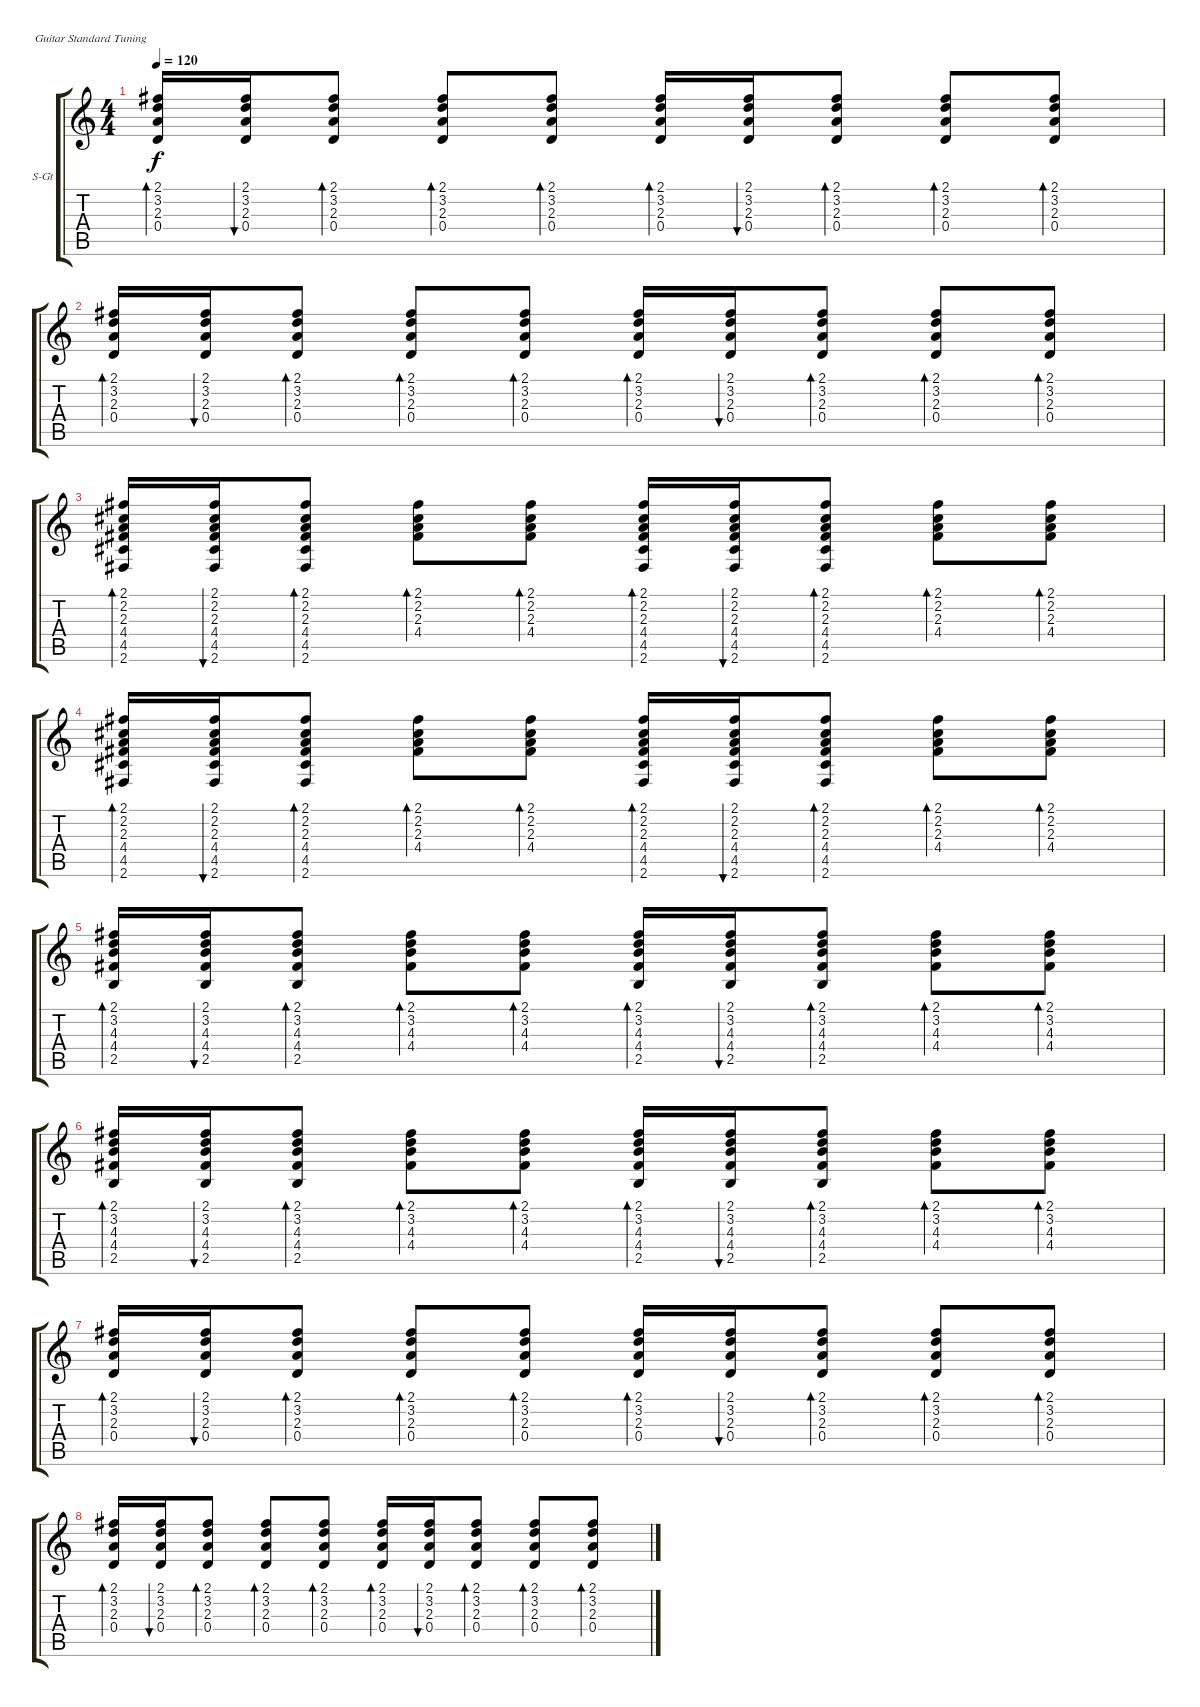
\defaultSystemsLayout 4
\bracketExtendMode groupsimilarinstruments
\firstSystemTrackNameOrientation horizontal
\otherSystemsTrackNameOrientation horizontal
\track ("В.Цой-Акустика" "S-Gt") {instrument acousticguitarsteel}
\staff {score tabs}
\tuning (E4 B3 G3 D3 A2 E2)
\ts (4 4)
\tempo 120
\clef g2
\ks c
(2.1 3.2 2.3 0.4).16{bd 30 dy f} (2.1 3.2 2.3 0.4).16{bu 30} (2.1 3.2 2.3 0.4).8{bd 30} (2.1 3.2 2.3 0.4).8{bd 30} (2.1 3.2 2.3 0.4).8{bd 30} (2.1 3.2 2.3 0.4).16{bd 30} (2.1 3.2 2.3 0.4).16{bu 30} (2.1 3.2 2.3 0.4).8{bd 30} (2.1 3.2 2.3 0.4).8{bd 30} (2.1 3.2 2.3 0.4).8{bd 30} |
(2.1 3.2 2.3 0.4).16{bd 30} (2.1 3.2 2.3 0.4).16{bu 30} (2.1 3.2 2.3 0.4).8{bd 30} (2.1 3.2 2.3 0.4).8{bd 30} (2.1 3.2 2.3 0.4).8{bd 30} (2.1 3.2 2.3 0.4).16{bd 30} (2.1 3.2 2.3 0.4).16{bu 30} (2.1 3.2 2.3 0.4).8{bd 30} (2.1 3.2 2.3 0.4).8{bd 30} (2.1 3.2 2.3 0.4).8{bd 30} |
(2.1 2.2 2.3 4.4 4.5 2.6).16{bd 30} (2.1 2.2 2.3 4.4 4.5 2.6).16{bu 30} (2.1 2.2 2.3 4.4 4.5 2.6).8{bd 30} (2.1 2.2 2.3 4.4).8{bd 30} (2.1 2.2 2.3 4.4).8{bd 30} (2.1 2.2 2.3 4.4 4.5 2.6).16{bd 30} (2.1 2.2 2.3 4.4 4.5 2.6).16{bu 30} (2.1 2.2 2.3 4.4 4.5 2.6).8{bd 30} (2.1 2.2 2.3 4.4).8{bd 30} (2.1 2.2 2.3 4.4).8{bd 30} |
(2.1 2.2 2.3 4.4 4.5 2.6).16{bd 30} (2.1 2.2 2.3 4.4 4.5 2.6).16{bu 30} (2.1 2.2 2.3 4.4 4.5 2.6).8{bd 30} (2.1 2.2 2.3 4.4).8{bd 30} (2.1 2.2 2.3 4.4).8{bd 30} (2.1 2.2 2.3 4.4 4.5 2.6).16{bd 30} (2.1 2.2 2.3 4.4 4.5 2.6).16{bu 30} (2.1 2.2 2.3 4.4 4.5 2.6).8{bd 30} (2.1 2.2 2.3 4.4).8{bd 30} (2.1 2.2 2.3 4.4).8{bd 30} |
(2.1 3.2 4.3 4.4 2.5).16{bd 30} (2.1 3.2 4.3 4.4 2.5).16{bu 30} (2.1 3.2 4.3 4.4 2.5).8{bd 30} (2.1 3.2 4.3 4.4).8{bd 30} (2.1 3.2 4.3 4.4).8{bd 30} (2.1 3.2 4.3 4.4 2.5).16{bd 30} (2.1 3.2 4.3 4.4 2.5).16{bu 30} (2.1 3.2 4.3 4.4 2.5).8{bd 30} (2.1 3.2 4.3 4.4).8{bd 30} (2.1 3.2 4.3 4.4).8{bd 30} |
(2.1 3.2 4.3 4.4 2.5).16{bd 30} (2.1 3.2 4.3 4.4 2.5).16{bu 30} (2.1 3.2 4.3 4.4 2.5).8{bd 30} (2.1 3.2 4.3 4.4).8{bd 30} (2.1 3.2 4.3 4.4).8{bd 30} (2.1 3.2 4.3 4.4 2.5).16{bd 30} (2.1 3.2 4.3 4.4 2.5).16{bu 30} (2.1 3.2 4.3 4.4 2.5).8{bd 30} (2.1 3.2 4.3 4.4).8{bd 30} (2.1 3.2 4.3 4.4).8{bd 30} |
(2.1 3.2 2.3 0.4).16{bd 30} (2.1 3.2 2.3 0.4).16{bu 30} (2.1 3.2 2.3 0.4).8{bd 30} (2.1 3.2 2.3 0.4).8{bd 30} (2.1 3.2 2.3 0.4).8{bd 30} (2.1 3.2 2.3 0.4).16{bd 30} (2.1 3.2 2.3 0.4).16{bu 30} (2.1 3.2 2.3 0.4).8{bd 30} (2.1 3.2 2.3 0.4).8{bd 30} (2.1 3.2 2.3 0.4).8{bd 30} |
(2.1 3.2 2.3 0.4).16{bd 30} (2.1 3.2 2.3 0.4).16{bu 30} (2.1 3.2 2.3 0.4).8{bd 30} (2.1 3.2 2.3 0.4).8{bd 30} (2.1 3.2 2.3 0.4).8{bd 30} (2.1 3.2 2.3 0.4).16{bd 30} (2.1 3.2 2.3 0.4).16{bu 30} (2.1 3.2 2.3 0.4).8{bd 30} (2.1 3.2 2.3 0.4).8{bd 30} (2.1 3.2 2.3 0.4).8{bd 30}
